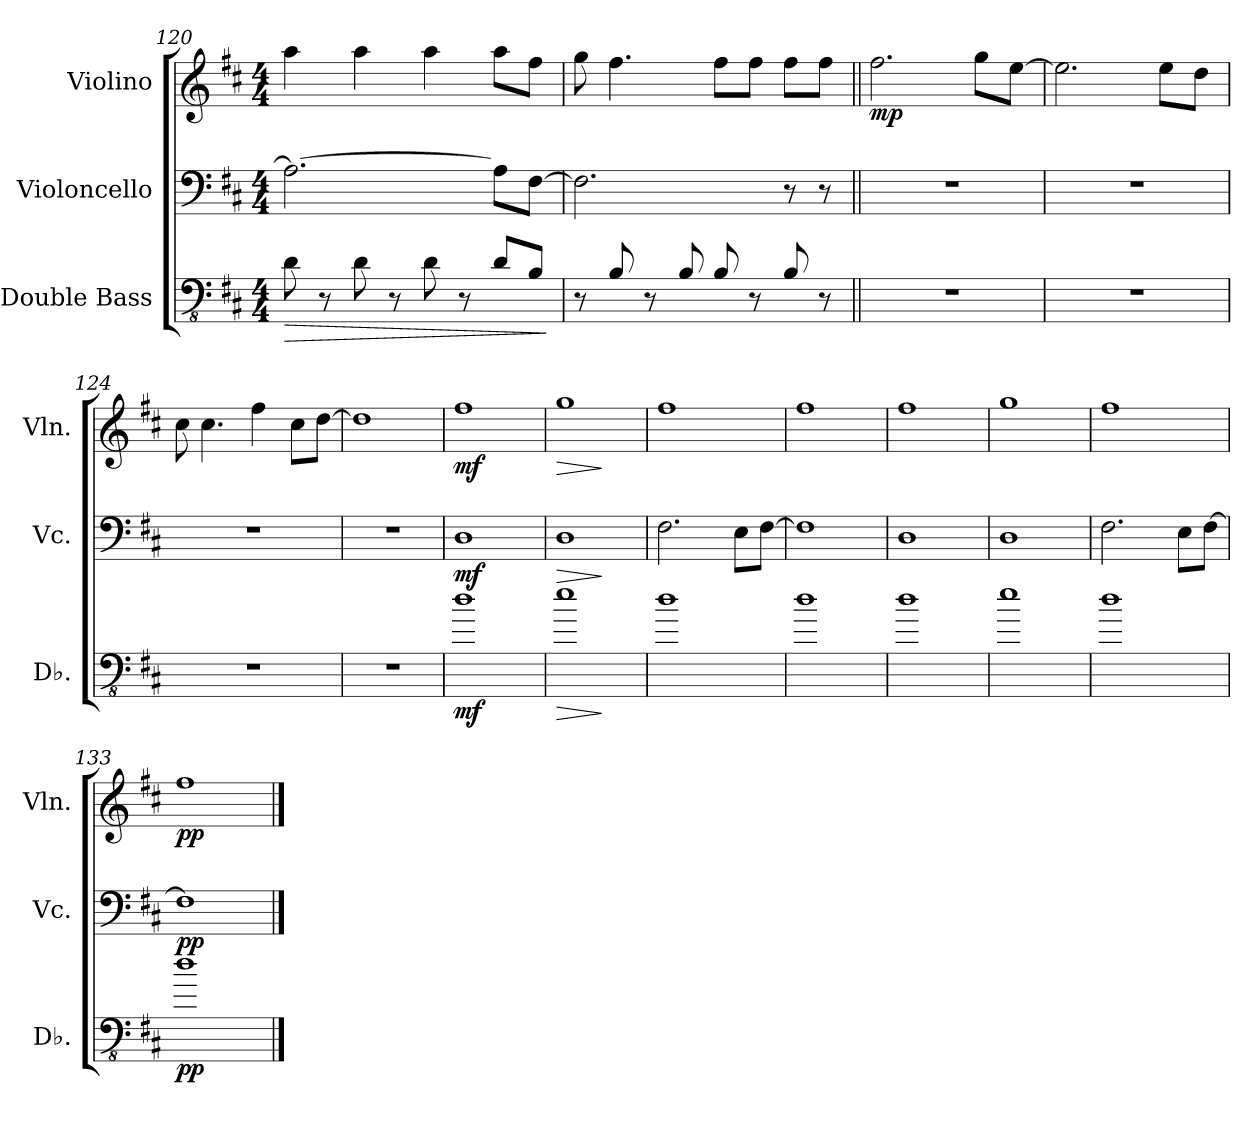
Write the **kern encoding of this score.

**kern	**dynam	**kern	**dynam	**kern	**dynam
*part3	*part3	*part2	*part2	*part1	*part1
*staff3	*staff3	*staff2	*staff2	*staff1	*staff1
*I"Double Bass	*	*I"Violoncello	*	*I"Violino	*
*I'Db.	*	*I'Vc.	*	*I'Vln.	*
*clefFv4	*	*clefF4	*	*clefG2	*
*ITrd7c12	*	*	*	*	*
*k[f#c#]	*	*k[f#c#]	*	*k[f#c#]	*
*M4/4	*	*M4/4	*	*M4/4	*
=120	=120	=120	=120	=120	=120
!	!LO:HP:b	!	!	!	!
8DD\	>	2.A\_	.	4aa\	.
8r	.	.	.	.	.
8DD\	.	.	.	4aa\	.
8r	.	.	.	.	.
8DD\	.	.	.	4aa\	.
8r	.	.	.	.	.
8DD/L	.	8A\L]	.	8aa\L	.
8BBB/J	.	[8F#\J	.	8ff#\J	.
.	]	.	.	.	.
=121	=121	=121	=121	=121	=121
8r	.	2.F#\]	.	8gg\	.
8BBB/	.	.	.	4.ff#\	.
8r	.	.	.	.	.
8BBB/	.	.	.	.	.
8BBB/	.	.	.	8ff#\L	.
8r	.	.	.	8ff#\J	.
8BBB/	.	8r	.	8ff#\L	.
8r	.	8r	.	8ff#\J	.
=122||	=122||	=122||	=122||	=122||	=122||
!	!	!	!	!	!LO:DY:b
1r	.	1r	.	2.ff#\	mp
.	.	.	.	8gg\L	.
.	.	.	.	[8ee\J	.
!!LO:PB:g=z
=123	=123	=123	=123	=123	=123
1r	.	1r	.	2.ee\]	.
.	.	.	.	8ee\L	.
.	.	.	.	8dd\J	.
=124	=124	=124	=124	=124	=124
1r	.	1r	.	8cc#\	.
.	.	.	.	4.cc#\	.
.	.	.	.	4ff#\	.
.	.	.	.	8cc#\L	.
.	.	.	.	[8dd\J	.
=125	=125	=125	=125	=125	=125
1r	.	1r	.	1dd]	.
=126	=126	=126	=126	=126	=126
!	!LO:DY:b	!	!LO:DY:b	!	!LO:DY:b
1D	mf	1D	mf	1ff#	mf
=127	=127	=127	=127	=127	=127
!	!LO:HP:b	!	!LO:HP:b	!	!LO:HP:b
1E	>	1D	>	1gg	>
.	]	.	]	.	]
=128	=128	=128	=128	=128	=128
1D	.	2.F#\	.	1ff#	.
.	.	8E\L	.	.	.
.	.	[8F#\J	.	.	.
=129	=129	=129	=129	=129	=129
1D	.	1F#]	.	1ff#	.
=130	=130	=130	=130	=130	=130
1D	.	1D	.	1ff#	.
=131	=131	=131	=131	=131	=131
1E	.	1D	.	1gg	.
=132	=132	=132	=132	=132	=132
1D	.	2.F#\	.	1ff#	.
.	.	8E\L	.	.	.
.	.	[8F#\J	.	.	.
=133	=133	=133	=133	=133	=133
!	!LO:DY:b	!	!LO:DY:b	!	!LO:DY:b
1D	pp	1F#]	pp	1ff#	pp
==	==	==	==	==	==
*-	*-	*-	*-	*-	*-
